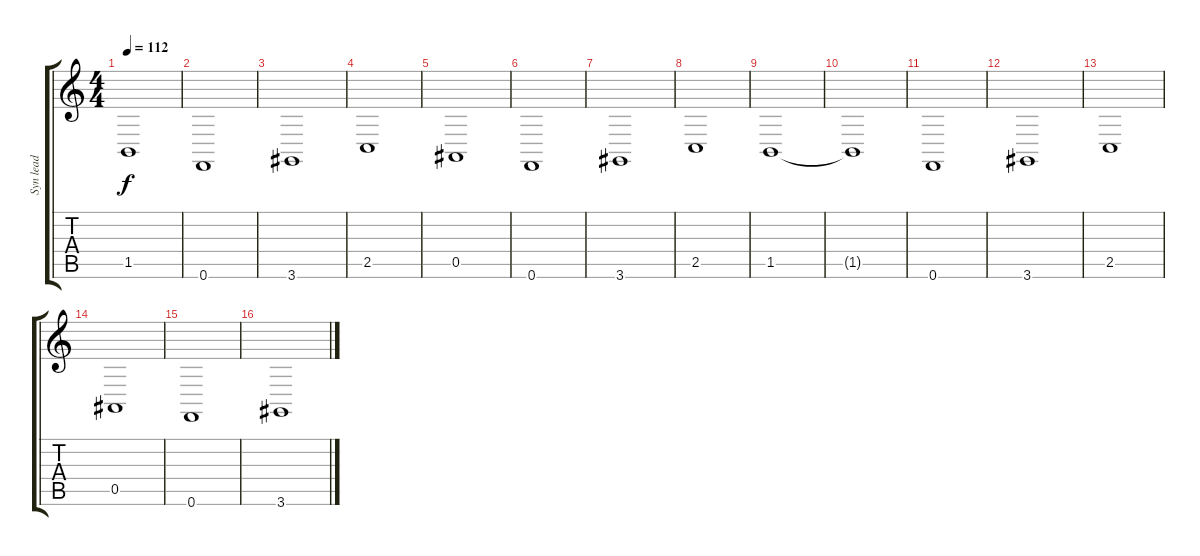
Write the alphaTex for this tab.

\track ("Syn lead" "Syn lead") {instrument lead2sawtooth}
\staff {score tabs}
\tuning (F4 C4 Ab3 Eb3 Bb2 F2) {hide}
\ts (4 4)
\tempo 112
\clef g2
\ks c
1.5.1{dy f} |
0.6.1 |
3.6.1 |
2.5.1 |
0.5.1 |
0.6.1 |
3.6.1 |
2.5.1 |
1.5.1 |
1.5{t}.1 |
0.6.1 |
3.6.1 |
2.5.1 |
0.5.1 |
0.6.1 |
3.6.1
